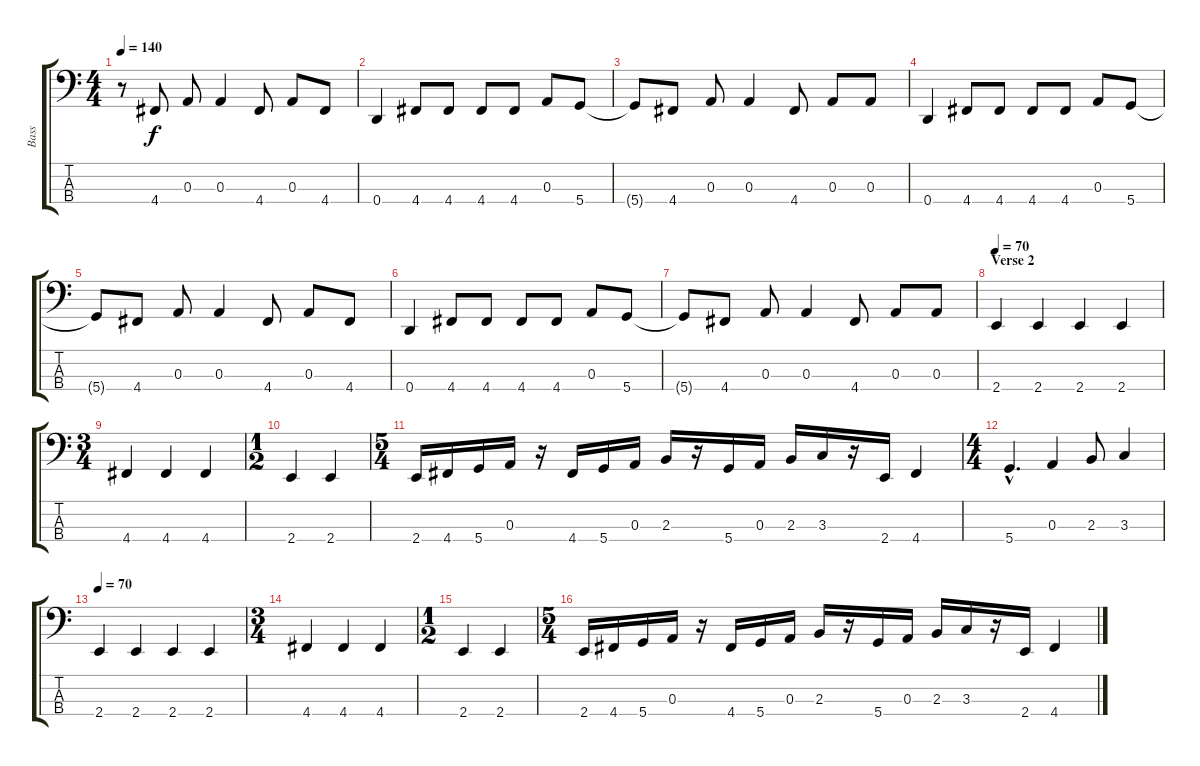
\track ("Bass" "Bass") {instrument electricbassfinger}
\staff {score tabs}
\tuning (G2 D2 A1 D1) {hide}
\ts (4 4)
\tempo 140
\clef f4
\ks c
r.8{dy f} 4.4.8 0.3.8 0.3.4 4.4.8 0.3.8 4.4.8 |
0.4.4 4.4.8 4.4.8 4.4.8 4.4.8 0.3.8 5.4.8 |
5.4{t}.8 4.4.8 0.3.8 0.3.4 4.4.8 0.3.8 0.3.8 |
0.4.4 4.4.8 4.4.8 4.4.8 4.4.8 0.3.8 5.4.8 |
5.4{t}.8 4.4.8 0.3.8 0.3.4 4.4.8 0.3.8 4.4.8 |
0.4.4 4.4.8 4.4.8 4.4.8 4.4.8 0.3.8 5.4.8 |
5.4{t}.8 4.4.8 0.3.8 0.3.4 4.4.8 0.3.8 0.3.8 |
\section ("" "Verse 2")
\tempo 70
2.4.4 2.4.4 2.4.4 2.4.4 |
\ts (3 4)
4.4.4 4.4.4 4.4.4 |
\ts (1 2)
2.4.4 2.4.4 |
\ts (5 4)
2.4.16 4.4.16 5.4.16 0.3.16 r.16 4.4.16 5.4.16 0.3.16 2.3.16 r.16 5.4.16 0.3.16 2.3.16 3.3.16 r.16 2.4.16 4.4.4 |
\ts (4 4)
5.4{hac}.4{d} 0.3.4 2.3.8 3.3.4 |
\tempo 70
2.4.4 2.4.4 2.4.4 2.4.4 |
\ts (3 4)
4.4.4 4.4.4 4.4.4 |
\ts (1 2)
2.4.4 2.4.4 |
\ts (5 4)
2.4.16 4.4.16 5.4.16 0.3.16 r.16 4.4.16 5.4.16 0.3.16 2.3.16 r.16 5.4.16 0.3.16 2.3.16 3.3.16 r.16 2.4.16 4.4.4
